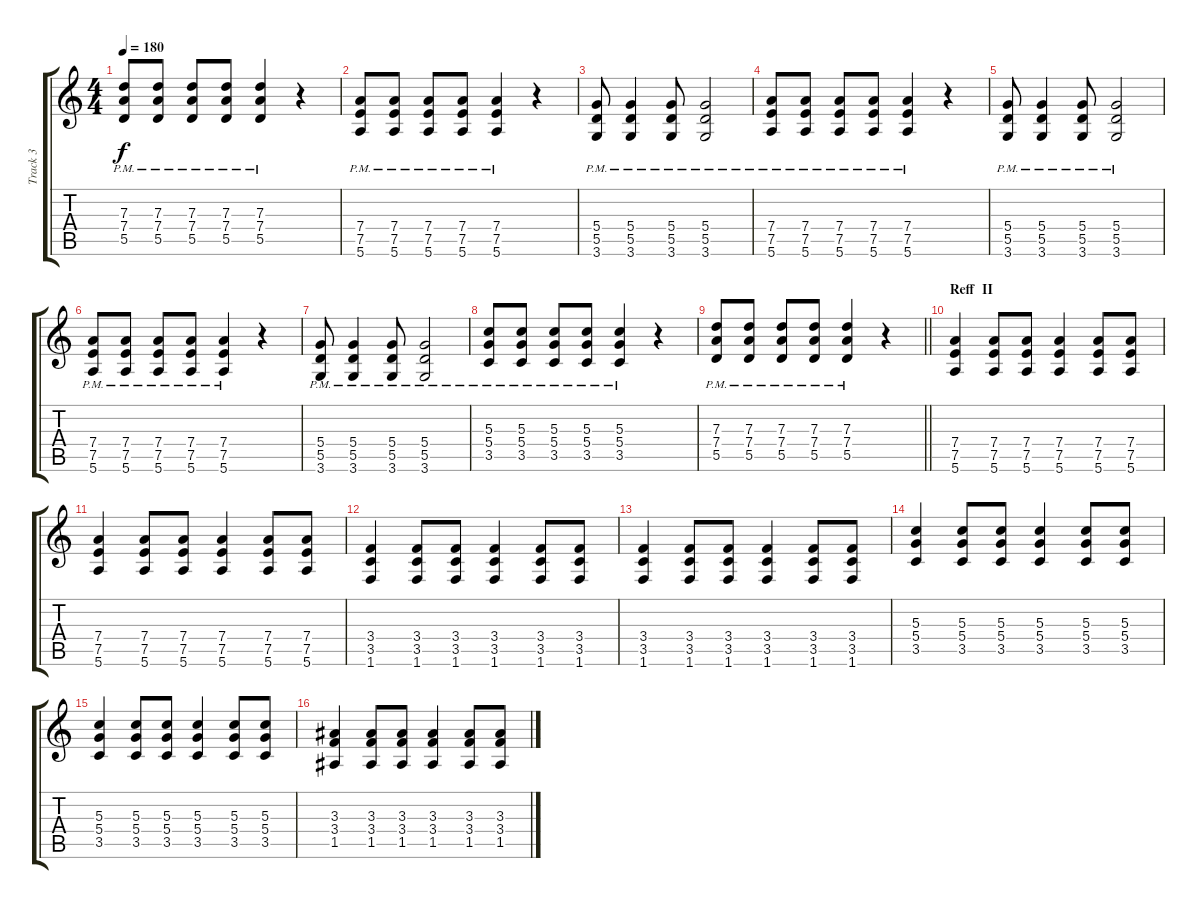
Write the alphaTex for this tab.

\track ("Track 3" "Track 3") {instrument distortionguitar}
\staff {score tabs}
\tuning (E4 B3 G3 D3 A2 E2) {hide}
\ts (4 4)
\tempo 180
\clef g2
\ks c
(7.3 7.4{pm} 5.5{pm}).8{dy f} (7.3 7.4{pm} 5.5{pm}).8 (7.3 7.4{pm} 5.5{pm}).8 (7.3 7.4{pm} 5.5{pm}).8 (7.3 7.4{pm} 5.5{pm}).4 r.4 |
(7.4{pm} 7.5{pm} 5.6{pm}).8 (7.4{pm} 7.5{pm} 5.6{pm}).8 (7.4{pm} 7.5{pm} 5.6{pm}).8 (7.4{pm} 7.5{pm} 5.6{pm}).8 (7.4{pm} 7.5{pm} 5.6{pm}).4 r.4 |
(5.4{pm} 5.5{pm} 3.6{pm}).8 (5.4{pm} 5.5{pm} 3.6{pm}).4 (5.4{pm} 5.5{pm} 3.6{pm}).8 (5.4{pm} 5.5{pm} 3.6{pm}).2 |
(7.4{pm} 7.5{pm} 5.6{pm}).8 (7.4{pm} 7.5{pm} 5.6{pm}).8 (7.4{pm} 7.5{pm} 5.6{pm}).8 (7.4{pm} 7.5{pm} 5.6{pm}).8 (7.4{pm} 7.5{pm} 5.6{pm}).4 r.4 |
(5.4{pm} 5.5{pm} 3.6{pm}).8 (5.4{pm} 5.5{pm} 3.6{pm}).4 (5.4{pm} 5.5{pm} 3.6{pm}).8 (5.4{pm} 5.5{pm} 3.6{pm}).2 |
(7.4{pm} 7.5{pm} 5.6{pm}).8 (7.4{pm} 7.5{pm} 5.6{pm}).8 (7.4{pm} 7.5{pm} 5.6{pm}).8 (7.4{pm} 7.5{pm} 5.6{pm}).8 (7.4{pm} 7.5{pm} 5.6{pm}).4 r.4 |
(5.4{pm} 5.5{pm} 3.6{pm}).8 (5.4{pm} 5.5{pm} 3.6{pm}).4 (5.4{pm} 5.5{pm} 3.6{pm}).8 (5.4{pm} 5.5{pm} 3.6{pm}).2 |
(5.3 5.4{pm} 3.5{pm}).8 (5.3 5.4{pm} 3.5{pm}).8 (5.3 5.4{pm} 3.5{pm}).8 (5.3 5.4{pm} 3.5{pm}).8 (5.3 5.4{pm} 3.5{pm}).4 r.4 |
\barLineRight lightlight
(7.3 7.4{pm} 5.5{pm}).8 (7.3 7.4{pm} 5.5{pm}).8 (7.3 7.4{pm} 5.5{pm}).8 (7.3 7.4{pm} 5.5{pm}).8 (7.3 7.4{pm} 5.5{pm}).4 r.4 |
\section ("" "Reff  II")
(7.4 7.5 5.6).4 (7.4 7.5 5.6).8 (7.4 7.5 5.6).8 (7.4 7.5 5.6).4 (7.4 7.5 5.6).8 (7.4 7.5 5.6).8 |
(7.4 7.5 5.6).4 (7.4 7.5 5.6).8 (7.4 7.5 5.6).8 (7.4 7.5 5.6).4 (7.4 7.5 5.6).8 (7.4 7.5 5.6).8 |
(3.4 3.5 1.6).4 (3.4 3.5 1.6).8 (3.4 3.5 1.6).8 (3.4 3.5 1.6).4 (3.4 3.5 1.6).8 (3.4 3.5 1.6).8 |
(3.4 3.5 1.6).4 (3.4 3.5 1.6).8 (3.4 3.5 1.6).8 (3.4 3.5 1.6).4 (3.4 3.5 1.6).8 (3.4 3.5 1.6).8 |
(5.3 5.4 3.5).4 (5.3 5.4 3.5).8 (5.3 5.4 3.5).8 (5.3 5.4 3.5).4 (5.3 5.4 3.5).8 (5.3 5.4 3.5).8 |
(5.3 5.4 3.5).4 (5.3 5.4 3.5).8 (5.3 5.4 3.5).8 (5.3 5.4 3.5).4 (5.3 5.4 3.5).8 (5.3 5.4 3.5).8 |
(3.3 3.4 1.5).4 (3.3 3.4 1.5).8 (3.3 3.4 1.5).8 (3.3 3.4 1.5).4 (3.3 3.4 1.5).8 (3.3 3.4 1.5).8
